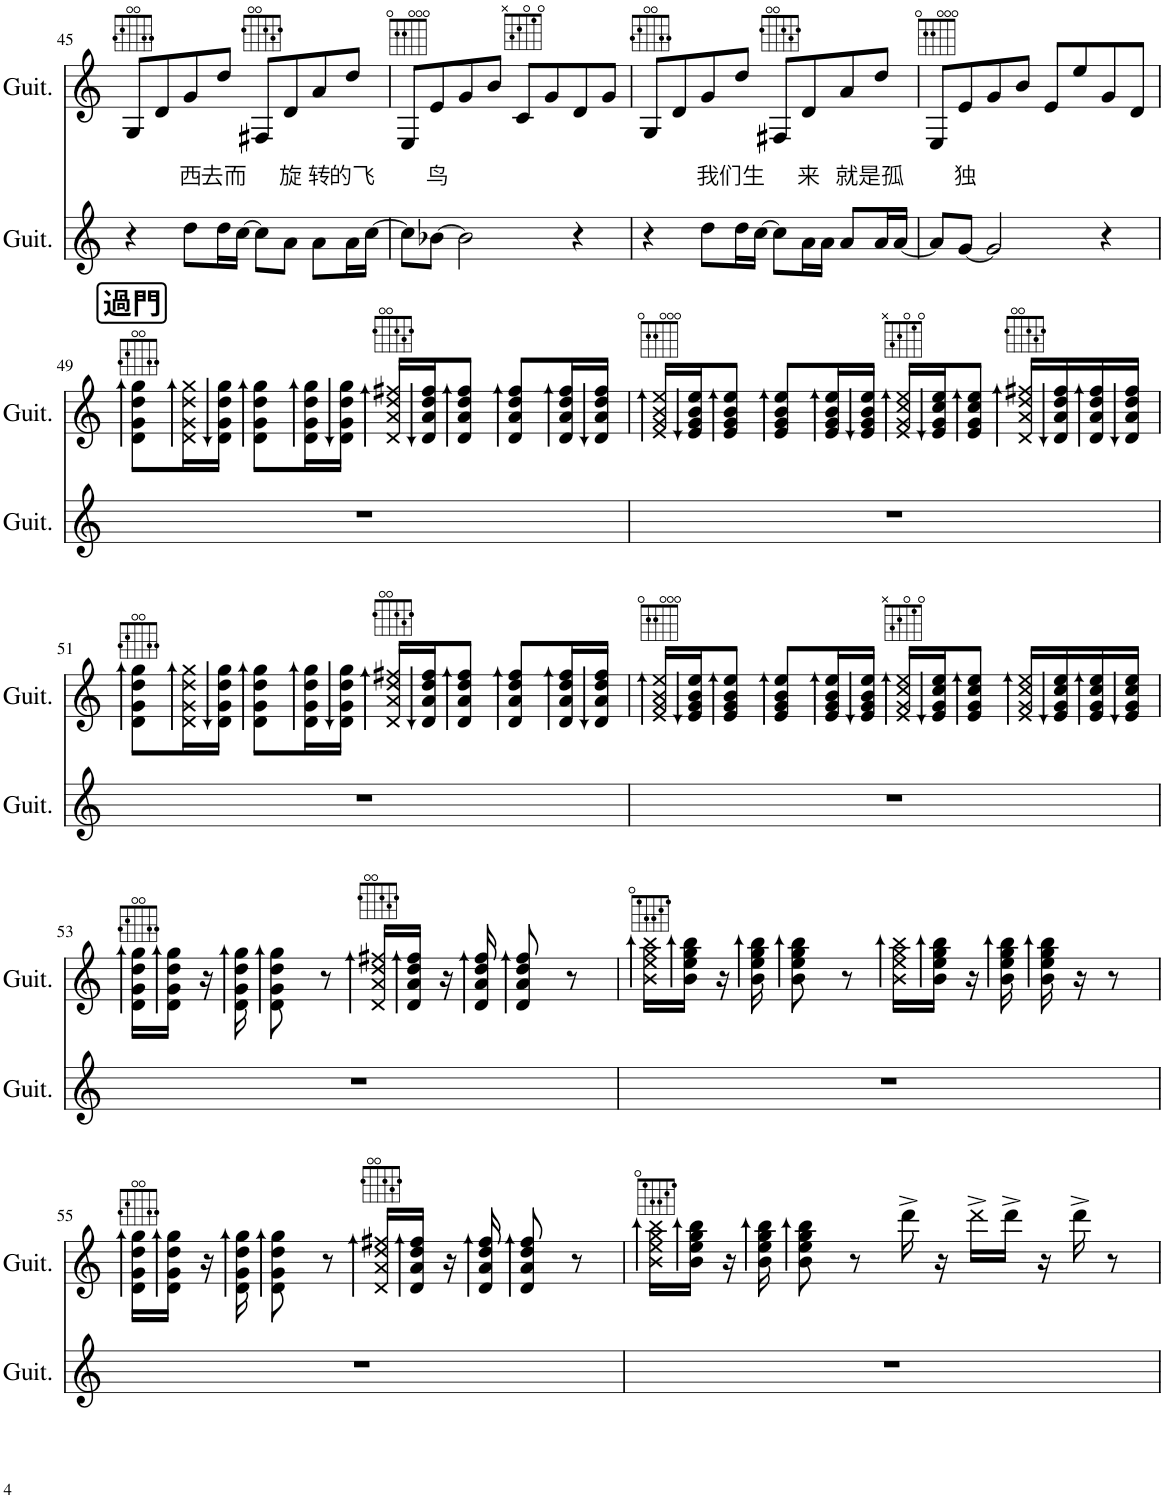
**kern	**kern	**text
*part2	*part1	*part1
*staff2	*staff1	*staff1
*I"Guitar	*I"Guitar	*
*I'Guit.	*I'Guit.	*
!!LO:PB:g=z
*clefG2	*clefG2	*
*Trd7c12	*Trd7c12	*
*k[]	*k[]	*
*M4/4	*M4/4	*
=45	=45	=45
4r	8G/L	.
.	8d/	.
!	!	!LO:LY:b
8dd\L	8g/	西
!	!	!LO:LY:b
16dd\L	8dd/J	去而
[16cc\JJ	.	.
8cc\L]	8F#X/L	.
!	!	!LO:LY:b
8a\J	8d/	旋
!	!	!LO:LY:b
8a\L	8a/	转
!	!	!LO:LY:b
16a\L	8dd/J	的飞
[16cc\JJ	.	.
=46	=46	=46
8cc\L]	8E/L	.
!	!	!LO:LY:b
[8b-X\J	8e/	鸟
2b-\]	8g/	.
.	8b/J	.
.	8c/L	.
.	8g/	.
4r	8d/	.
.	8g/J	.
=47	=47	=47
4r	8G/L	.
.	8d/	.
!	!	!LO:LY:b
8dd\L	8g/	我
!	!	!LO:LY:b
16dd\L	8dd/J	们生
[16cc\JJ	.	.
8cc\L]	8F#X/L	.
!	!	!LO:LY:b
16a\L	8d/	来
16a\JJ	.	.
!	!	!LO:LY:b
8a/L	8a/	就
!	!	!LO:LY:b
16a/L	8dd/J	是孤
[16a/JJ	.	.
=48	=48	=48
8a/L]	8E/L	.
!	!	!LO:LY:b
[8g/J	8e/	独
2g/]	8g/	.
.	8b/J	.
.	8e/L	.
.	8ee/	.
4r	8g/	.
.	8d/J	.
!!LO:LB:g=z
!!LO:REH:place=s1:a:B:cj:fs=14:t=過門
=49	=49	=49
1r	8d\ 8g\ 8dd\ 8gg\L	.
.	16d\ 16g\ 16dd\ 16gg\L	.
.	16d\ 16g\ 16dd\ 16gg\JJ	.
.	8d\ 8g\ 8dd\ 8gg\L	.
.	16d\ 16g\ 16dd\ 16gg\L	.
.	16d\ 16g\ 16dd\ 16gg\JJ	.
.	16d/ 16a/ 16dd/ 16ff#X/LL	.
.	16d/ 16a/ 16dd/ 16ff#/J	.
.	8d/ 8a/ 8dd/ 8ff#/J	.
.	8d/ 8a/ 8dd/ 8ff#/L	.
.	16d/ 16a/ 16dd/ 16ff#/L	.
.	16d/ 16a/ 16dd/ 16ff#/JJ	.
=50	=50	=50
1r	16e/ 16g/ 16b/ 16ee/LL	.
.	16e/ 16g/ 16b/ 16ee/J	.
.	8e/ 8g/ 8b/ 8ee/J	.
.	8e/ 8g/ 8b/ 8ee/L	.
.	16e/ 16g/ 16b/ 16ee/L	.
.	16e/ 16g/ 16b/ 16ee/JJ	.
.	16e/ 16g/ 16cc/ 16ee/LL	.
.	16e/ 16g/ 16cc/ 16ee/J	.
.	8e/ 8g/ 8cc/ 8ee/J	.
.	16d/ 16a/ 16dd/ 16ff#X/LL	.
.	16d/ 16a/ 16dd/ 16ff#/	.
.	16d/ 16a/ 16dd/ 16ff#/	.
.	16d/ 16a/ 16dd/ 16ff#/JJ	.
!!LO:LB:g=z
=51	=51	=51
1r	8d\ 8g\ 8dd\ 8gg\L	.
.	16d\ 16g\ 16dd\ 16gg\L	.
.	16d\ 16g\ 16dd\ 16gg\JJ	.
.	8d\ 8g\ 8dd\ 8gg\L	.
.	16d\ 16g\ 16dd\ 16gg\L	.
.	16d\ 16g\ 16dd\ 16gg\JJ	.
.	16d/ 16a/ 16dd/ 16ff#X/LL	.
.	16d/ 16a/ 16dd/ 16ff#/J	.
.	8d/ 8a/ 8dd/ 8ff#/J	.
.	8d/ 8a/ 8dd/ 8ff#/L	.
.	16d/ 16a/ 16dd/ 16ff#/L	.
.	16d/ 16a/ 16dd/ 16ff#/JJ	.
=52	=52	=52
1r	16e/ 16g/ 16b/ 16ee/LL	.
.	16e/ 16g/ 16b/ 16ee/J	.
.	8e/ 8g/ 8b/ 8ee/J	.
.	8e/ 8g/ 8b/ 8ee/L	.
.	16e/ 16g/ 16b/ 16ee/L	.
.	16e/ 16g/ 16b/ 16ee/JJ	.
.	16e/ 16g/ 16cc/ 16ee/LL	.
.	16e/ 16g/ 16cc/ 16ee/J	.
.	8e/ 8g/ 8cc/ 8ee/J	.
.	16e/ 16g/ 16cc/ 16ee/LL	.
.	16e/ 16g/ 16cc/ 16ee/	.
.	16e/ 16g/ 16cc/ 16ee/	.
.	16e/ 16g/ 16cc/ 16ee/JJ	.
!!LO:LB:g=z
=53	=53	=53
1r	16d\ 16g\ 16dd\ 16gg\LL	.
.	16d\ 16g\ 16dd\ 16gg\JJ	.
.	16r	.
.	16d\ 16g\ 16dd\ 16gg\	.
.	8d\ 8g\ 8dd\ 8gg\	.
.	8r	.
.	16d/ 16a/ 16dd/ 16ff#X/LL	.
.	16d/ 16a/ 16dd/ 16ff#/JJ	.
.	16r	.
.	16d/ 16a/ 16dd/ 16ff#/	.
.	8d/ 8a/ 8dd/ 8ff#/	.
.	8r	.
=54	=54	=54
1r	16b\ 16ee\ 16gg\ 16bb\LL	.
.	16b\ 16ee\ 16gg\ 16bb\JJ	.
.	16r	.
.	16b\ 16ee\ 16gg\ 16bb\	.
.	8b\ 8ee\ 8gg\ 8bb\	.
.	8r	.
.	16b\ 16ee\ 16gg\ 16bb\LL	.
.	16b\ 16ee\ 16gg\ 16bb\JJ	.
.	16r	.
.	16b\ 16ee\ 16gg\ 16bb\	.
.	16b\ 16ee\ 16gg\ 16bb\	.
.	16r	.
.	8r	.
!!LO:LB:g=z
=55	=55	=55
1r	16d\ 16g\ 16dd\ 16gg\LL	.
.	16d\ 16g\ 16dd\ 16gg\JJ	.
.	16r	.
.	16d\ 16g\ 16dd\ 16gg\	.
.	8d\ 8g\ 8dd\ 8gg\	.
.	8r	.
.	16d/ 16a/ 16dd/ 16ff#X/LL	.
.	16d/ 16a/ 16dd/ 16ff#/JJ	.
.	16r	.
.	16d/ 16a/ 16dd/ 16ff#/	.
.	8d/ 8a/ 8dd/ 8ff#/	.
.	8r	.
=56	=56	=56
1r	16b\ 16ee\ 16gg\ 16bb\LL	.
.	16b\ 16ee\ 16gg\ 16bb\JJ	.
.	16r	.
.	16b\ 16ee\ 16gg\ 16bb\	.
.	8b\ 8ee\ 8gg\ 8bb\	.
.	8r	.
.	16ddd^\	.
.	16r	.
.	16ddd^\LL	.
.	16ddd^\JJ	.
.	16r	.
.	16ddd^\	.
.	8r	.
=	=	=
*-	*-	*-
